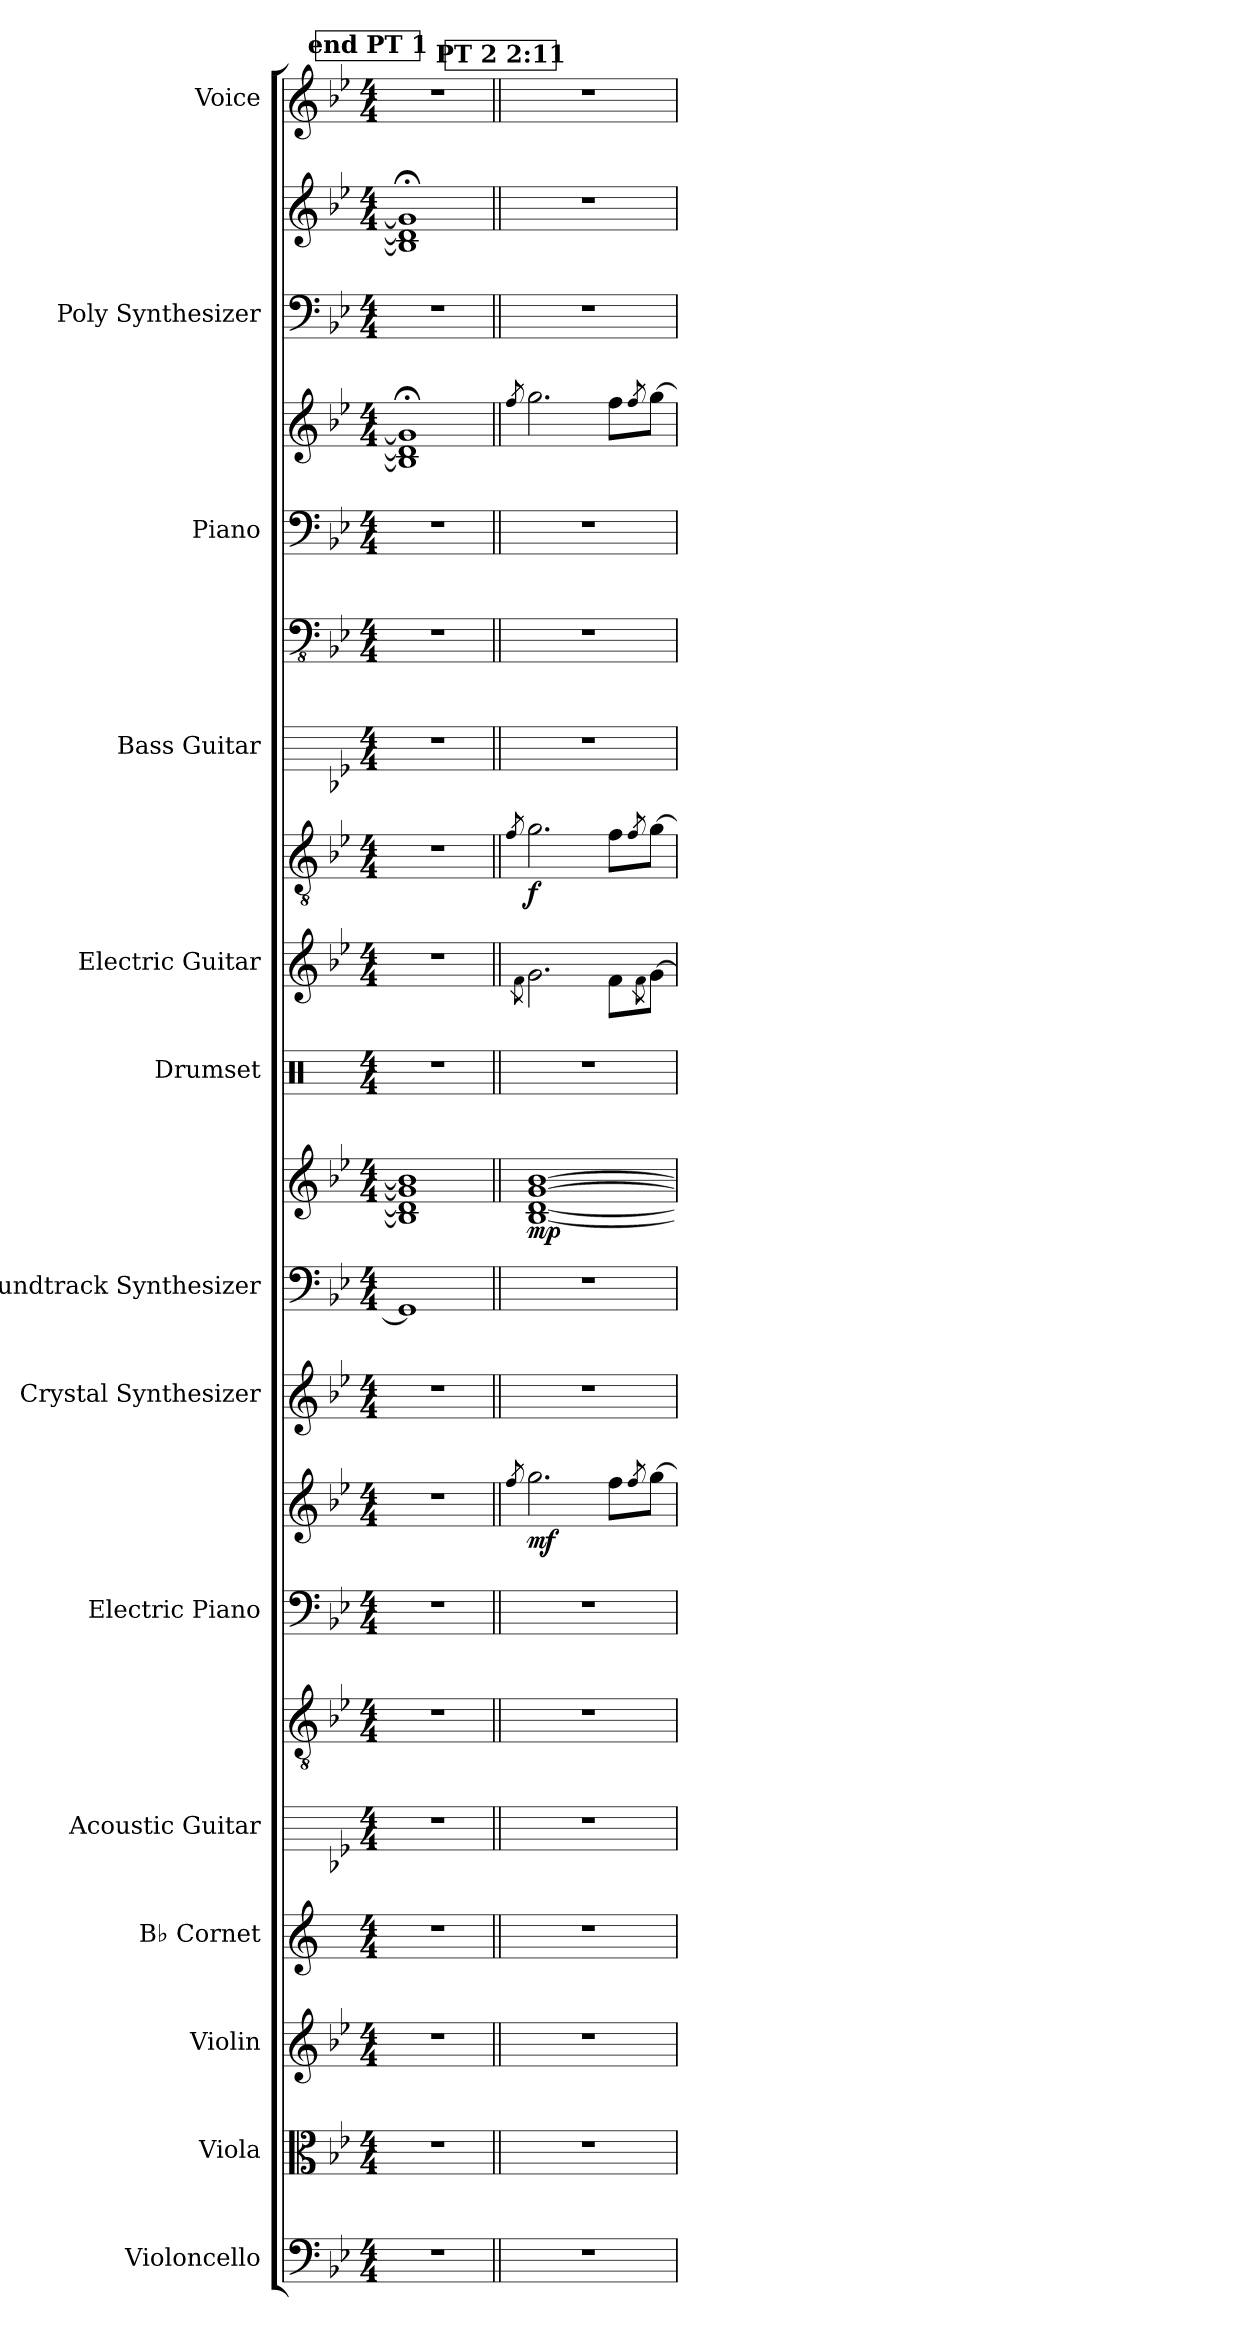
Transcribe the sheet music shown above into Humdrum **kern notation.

**kern	**kern	**kern	**kern	**kern	**kern	**kern	**kern	**dynam	**kern	**kern	**kern	**dynam	**kern	**kern	**kern	**dynam	**kern	**kern	**kern	**kern	**kern	**kern	**kern
*part14	*part13	*part12	*part11	*part10	*part10	*part9	*part9	*part9	*part8	*part7	*part7	*part7	*part6	*part5	*part5	*part5	*part4	*part4	*part3	*part3	*part2	*part2	*part1
*staff21	*staff20	*staff19	*staff18	*staff17	*staff16	*staff15	*staff14	*staff14/15	*staff13	*staff12	*staff11	*staff11/12	*staff10	*staff9	*staff8	*staff8/9	*staff7	*staff6	*staff5	*staff4	*staff3	*staff2	*staff1
*I"Violoncello	*I"Viola	*I"Violin	*I"B♭ Cornet	*I"Acoustic Guitar	*	*I"Electric Piano	*	*	*I"Crystal Synthesizer	*I"Soundtrack Synthesizer	*	*	*I"Drumset	*I"Electric Guitar	*	*	*I"Bass Guitar	*	*I"Piano	*	*I"Poly Synthesizer	*	*I"Voice
*I'Vc.	*I'Vla.	*I'Vln.	*I'B♭ Cnt.	*I'Guit.	*	*I'El. Pno.	*	*	*I'Synth.	*I'Synth.	*	*	*I'Drs.	*I'El. Guit.	*	*	*I'B. Guit.	*	*I'Pno.	*	*I'Synth.	*	*I'Vo.
*clefF4	*clefC3	*clefG2	*clefG2	*	*clefGv2	*clefF4	*clefG2	*	*clefG2	*clefF4	*clefG2	*	*clefX	*	*clefGv2	*	*	*clefFv4	*clefF4	*clefG2	*clefF4	*clefG2	*clefG2
*	*	*	*ITrd1c2	*	*	*	*	*	*	*	*	*	*	*	*	*	*	*	*	*	*	*	*
*k[b-e-]	*k[b-e-]	*k[b-e-]	*k[b-e-]	*k[b-e-]	*k[b-e-]	*k[b-e-]	*k[b-e-]	*	*k[b-e-]	*k[b-e-]	*k[b-e-]	*	*k[]	*k[b-e-]	*k[b-e-]	*	*k[b-e-]	*k[b-e-]	*k[b-e-]	*k[b-e-]	*k[b-e-]	*k[b-e-]	*k[b-e-]
*M4/4	*M4/4	*M4/4	*M4/4	*M4/4	*M4/4	*M4/4	*M4/4	*	*M4/4	*M4/4	*M4/4	*	*M4/4	*M4/4	*M4/4	*	*M4/4	*M4/4	*M4/4	*M4/4	*M4/4	*M4/4	*M4/4
!!LO:REH:place=s1:a:B:fs=14:t=end PT 1
=41	=41	=41	=41	=41	=41	=41	=41	=41	=41	=41	=41	=41	=41	=41	=41	=41	=41	=41	=41	=41	=41	=41	=41
1r	1r	1r	1r	1r	1r	1r	1r	.	1r	1GG]	1B-] 1d] 1g] 1b-]	.	1r	1r	1r	.	1r	1r	1r	1B-];< 1d];< 1g];<	1r	1B-];< 1d];< 1g];<	1r
!!LO:REH:place=s1:a:B:fs=14:t=PT 2 2&colon;11
=42||	=42||	=42||	=42||	=42||	=42||	=42||	=42||	=42||	=42||	=42||	=42||	=42||	=42||	=42||	=42||	=42||	=42||	=42||	=42||	=42||	=42||	=42||	=42||
.	.	.	.	.	.	.	8qff/	.	.	.	.	.	.	8qf\	8qf/	.	.	.	.	8qff/	.	.	.
!	!	!	!	!	!	!	!	!LO:DY:b	!	!	!	!LO:DY:b	!	!	!	!LO:DY:b	!	!	!	!	!	!	!
1r	1r	1r	1r	1r	1r	1r	2.gg\	mf	1r	1r	[1B- [1d [1g [1b-	mp	1r	2.g\	2.g\	f	1r	1r	1r	2.gg\	1r	1r	1r
.	.	.	.	.	.	.	8ff\L	.	.	.	.	.	.	8f\L	8f\L	.	.	.	.	8ff\L	.	.	.
.	.	.	.	.	.	.	8qff/	.	.	.	.	.	.	8qf\	8qf/	.	.	.	.	8qff/	.	.	.
.	.	.	.	.	.	.	[8gg\J	.	.	.	.	.	.	[8g\J	[8g\J	.	.	.	.	[8gg\J	.	.	.
=	=	=	=	=	=	=	=	=	=	=	=	=	=	=	=	=	=	=	=	=	=	=	=
*-	*-	*-	*-	*-	*-	*-	*-	*-	*-	*-	*-	*-	*-	*-	*-	*-	*-	*-	*-	*-	*-	*-	*-
